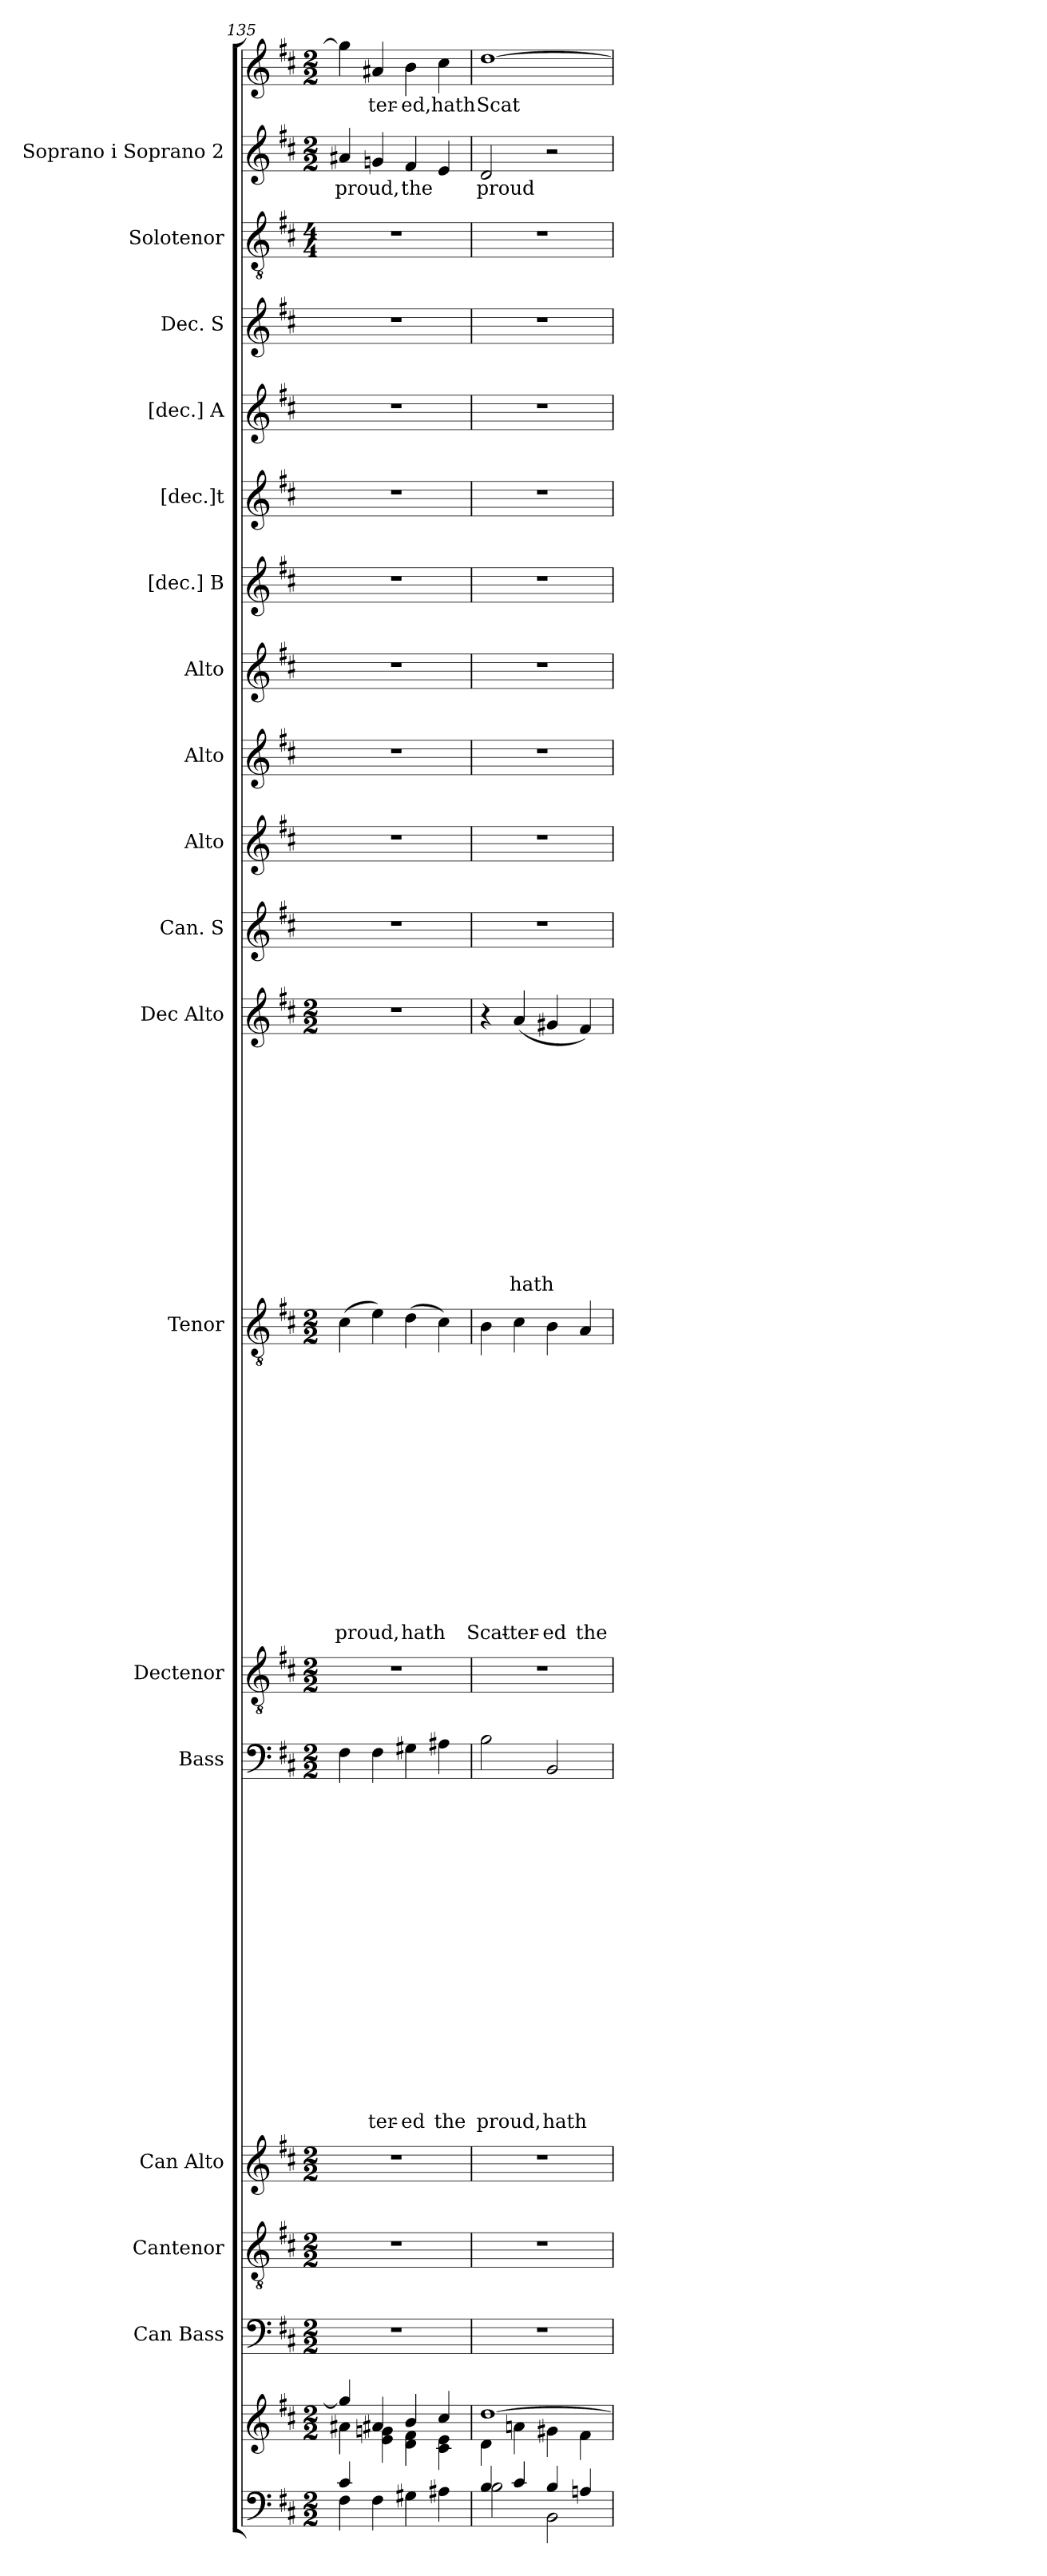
**kern	**kern	**kern	**kern	**kern	**kern	**text	**text	**text	**text	**text	**text	**text	**text	**text	**text	**text	**text	**text	**text	**text	**text	**text	**text	**kern	**kern	**text	**text	**text	**text	**text	**text	**text	**text	**text	**text	**text	**text	**text	**text	**text	**kern	**text	**text	**text	**text	**text	**text	**text	**text	**text	**text	**text	**text	**text	**kern	**kern	**kern	**kern	**kern	**kern	**kern	**kern	**kern	**kern	**text	**kern	**text
*part19	*part18	*part17	*part16	*part15	*part14	*part14	*part14	*part14	*part14	*part14	*part14	*part14	*part14	*part14	*part14	*part14	*part14	*part14	*part14	*part14	*part14	*part14	*part14	*part13	*part12	*part12	*part12	*part12	*part12	*part12	*part12	*part12	*part12	*part12	*part12	*part12	*part12	*part12	*part12	*part12	*part11	*part11	*part11	*part11	*part11	*part11	*part11	*part11	*part11	*part11	*part11	*part11	*part11	*part11	*part10	*part9	*part8	*part7	*part6	*part5	*part4	*part3	*part2	*part1	*part1	*part1	*part1
*staff20	*staff19	*staff18	*staff17	*staff16	*staff15	*staff15	*staff15	*staff15	*staff15	*staff15	*staff15	*staff15	*staff15	*staff15	*staff15	*staff15	*staff15	*staff15	*staff15	*staff15	*staff15	*staff15	*staff15	*staff14	*staff13	*staff13	*staff13	*staff13	*staff13	*staff13	*staff13	*staff13	*staff13	*staff13	*staff13	*staff13	*staff13	*staff13	*staff13	*staff13	*staff12	*staff12	*staff12	*staff12	*staff12	*staff12	*staff12	*staff12	*staff12	*staff12	*staff12	*staff12	*staff12	*staff12	*staff11	*staff10	*staff9	*staff8	*staff7	*staff6	*staff5	*staff4	*staff3	*staff2	*staff2	*staff1	*staff1
*	*	*I"Can Bass	*I"Cantenor	*I"Can Alto	*I"Bass	*	*	*	*	*	*	*	*	*	*	*	*	*	*	*	*	*	*	*I"Dectenor	*I"Tenor	*	*	*	*	*	*	*	*	*	*	*	*	*	*	*	*I"Dec Alto	*	*	*	*	*	*	*	*	*	*	*	*	*	*I"Can. S	*I"Alto	*I"Alto	*I"Alto	*I"[dec.] B	*I"[dec.]t	*I"[dec.] A	*I"Dec. S	*I"Solotenor	*I"Soprano i Soprano 2	*	*	*
*	*	*	*	*I'Can Alto	*I'Bass	*	*	*	*	*	*	*	*	*	*	*	*	*	*	*	*	*	*	*I'Dectenor	*	*	*	*	*	*	*	*	*	*	*	*	*	*	*	*	*I'Dec Alto	*	*	*	*	*	*	*	*	*	*	*	*	*	*	*	*	*	*	*	*	*	*	*I'Si	*	*	*
*clefF4	*clefG2	*clefF4	*clefGv2	*clefG2	*clefF4	*	*	*	*	*	*	*	*	*	*	*	*	*	*	*	*	*	*	*clefGv2	*clefGv2	*	*	*	*	*	*	*	*	*	*	*	*	*	*	*	*clefG2	*	*	*	*	*	*	*	*	*	*	*	*	*	*clefG2	*clefG2	*clefG2	*clefG2	*clefG2	*clefG2	*clefG2	*clefG2	*clefGv2	*clefG2	*	*clefG2	*
*k[f#c#]	*k[f#c#]	*k[f#c#]	*k[f#c#]	*k[f#c#]	*k[f#c#]	*	*	*	*	*	*	*	*	*	*	*	*	*	*	*	*	*	*	*k[f#c#]	*k[f#c#]	*	*	*	*	*	*	*	*	*	*	*	*	*	*	*	*k[f#c#]	*	*	*	*	*	*	*	*	*	*	*	*	*	*k[f#c#]	*k[f#c#]	*k[f#c#]	*k[f#c#]	*k[f#c#]	*k[f#c#]	*k[f#c#]	*k[f#c#]	*k[f#c#]	*k[f#c#]	*	*k[f#c#]	*
*D:	*D:	*D:	*D:	*D:	*D:	*	*	*	*	*	*	*	*	*	*	*	*	*	*	*	*	*	*	*D:	*D:	*	*	*	*	*	*	*	*	*	*	*	*	*	*	*	*D:	*	*	*	*	*	*	*	*	*	*	*	*	*	*D:	*D:	*D:	*D:	*D:	*D:	*D:	*D:	*D:	*D:	*	*D:	*
*M2/2	*M2/2	*M2/2	*M2/2	*M2/2	*M2/2	*	*	*	*	*	*	*	*	*	*	*	*	*	*	*	*	*	*	*M2/2	*M2/2	*	*	*	*	*	*	*	*	*	*	*	*	*	*	*	*M2/2	*	*	*	*	*	*	*	*	*	*	*	*	*	*	*	*	*	*	*	*	*	*M4/4	*M2/2	*	*M2/2	*
=135	=135	=135	=135	=135	=135	=135	=135	=135	=135	=135	=135	=135	=135	=135	=135	=135	=135	=135	=135	=135	=135	=135	=135	=135	=135	=135	=135	=135	=135	=135	=135	=135	=135	=135	=135	=135	=135	=135	=135	=135	=135	=135	=135	=135	=135	=135	=135	=135	=135	=135	=135	=135	=135	=135	=135	=135	=135	=135	=135	=135	=135	=135	=135	=135	=135	=135	=135
*^	*^	*	*	*	*	*	*	*	*	*	*	*	*	*	*	*	*	*	*	*	*	*	*	*	*	*	*	*	*	*	*	*	*	*	*	*	*	*	*	*	*	*	*	*	*	*	*	*	*	*	*	*	*	*	*	*	*	*	*	*	*	*	*	*	*	*	*
!	!	!	!	!	!	!	!	!	!	!	!	!	!	!	!	!	!	!	!	!	!	!	!	!	!	!	!	!	!	!	!	!	!	!	!	!	!	!	!	!	!	!LO:LY:b	!	!	!	!	!	!	!	!	!	!	!	!	!	!	!	!	!	!	!	!	!	!	!	!	!LO:LY:b	!	!
4c#/	4F#\	4gg/]	4a#X\	1r	1r	1r	4F#\	.	.	.	.	.	.	.	.	.	.	.	.	.	.	.	.	.	.	1r	(>4c#\	.	.	.	.	.	.	.	.	.	.	.	.	.	.	proud,	1r	.	.	.	.	.	.	.	.	.	.	.	.	.	1r	1r	1r	1r	1r	1r	1r	1r	1r	4a#X/	proud,	4gg\]	.
!	!	!	!	!	!	!	!	!	!	!	!	!	!	!	!	!	!	!	!	!	!	!	!	!	!LO:LY:b	!	!	!	!	!	!	!	!	!	!	!	!	!	!	!	!	!	!	!	!	!	!	!	!	!	!	!	!	!	!	!	!	!	!	!	!	!	!	!	!	!	!	!	!LO:LY:b
2.ryy	4F#\	4a#X/	4e\ 4gn\	.	.	.	4F#\	.	.	.	.	.	.	.	.	.	.	.	.	.	.	.	.	.	-ter-	.	4e\)	.	.	.	.	.	.	.	.	.	.	.	.	.	.	.	.	.	.	.	.	.	.	.	.	.	.	.	.	.	.	.	.	.	.	.	.	.	.	4gn/	.	4a#X/	ter-
!	!	!	!	!	!	!	!	!	!	!	!	!	!	!	!	!	!	!	!	!	!	!	!	!	!LO:LY:b:rj	!	!	!	!	!	!	!	!	!	!	!	!	!	!	!	!	!LO:LY:b	!	!	!	!	!	!	!	!	!	!	!	!	!	!	!	!	!	!	!	!	!	!	!	!	!LO:LY:b	!	!LO:LY:b
.	4G#X\	4b/	4d\ 4f#\	.	.	.	4G#X\	.	.	.	.	.	.	.	.	.	.	.	.	.	.	.	.	.	-ed	.	(>4d\	.	.	.	.	.	.	.	.	.	.	.	.	.	.	hath	.	.	.	.	.	.	.	.	.	.	.	.	.	.	.	.	.	.	.	.	.	.	.	4f#/	the	4b\	-ed,hath
!	!	!	!	!	!	!	!	!	!	!	!	!	!	!	!	!	!	!	!	!	!	!	!	!	!LO:LY:b	!	!	!	!	!	!	!	!	!	!	!	!	!	!	!	!	!	!	!	!	!	!	!	!	!	!	!	!	!	!	!	!	!	!	!	!	!	!	!	!	!	!	!	!
.	4A#X\	4cc#/	4c#\ 4e\	.	.	.	4A#X\	.	.	.	.	.	.	.	.	.	.	.	.	.	.	.	.	.	the	.	4c#\)	.	.	.	.	.	.	.	.	.	.	.	.	.	.	.	.	.	.	.	.	.	.	.	.	.	.	.	.	.	.	.	.	.	.	.	.	.	.	4e/	.	4cc#\	.
=136	=136	=136	=136	=136	=136	=136	=136	=136	=136	=136	=136	=136	=136	=136	=136	=136	=136	=136	=136	=136	=136	=136	=136	=136	=136	=136	=136	=136	=136	=136	=136	=136	=136	=136	=136	=136	=136	=136	=136	=136	=136	=136	=136	=136	=136	=136	=136	=136	=136	=136	=136	=136	=136	=136	=136	=136	=136	=136	=136	=136	=136	=136	=136	=136	=136	=136	=136	=136	=136
!	!	!	!	!	!	!	!	!	!	!	!	!	!	!	!	!	!	!	!	!	!	!	!	!	!LO:LY:b	!	!	!	!	!	!	!	!	!	!	!	!	!	!	!	!	!LO:LY:b	!	!	!	!	!	!	!	!	!	!	!	!	!	!	!	!	!	!	!	!	!	!	!	!	!LO:LY:b	!	!LO:LY:b
4B/	2B\	[>1dd	4d\	1r	1r	1r	2B\	.	.	.	.	.	.	.	.	.	.	.	.	.	.	.	.	.	proud,	1r	4B\	.	.	.	.	.	.	.	.	.	.	.	.	.	.	Scat-	4r	.	.	.	.	.	.	.	.	.	.	.	.	.	1r	1r	1r	1r	1r	1r	1r	1r	1r	2d/	-proud	[>1dd	Scat-
!	!	!	!	!	!	!	!	!	!	!	!	!	!	!	!	!	!	!	!	!	!	!	!	!	!	!	!	!	!	!	!	!	!	!	!	!	!	!	!	!	!	!LO:LY:b	!	!	!	!	!	!	!	!	!	!	!	!	!	!LO:LY:b	!	!	!	!	!	!	!	!	!	!	!	!	!
4c#/	.	.	4an\	.	.	.	.	.	.	.	.	.	.	.	.	.	.	.	.	.	.	.	.	.	.	.	4c#\	.	.	.	.	.	.	.	.	.	.	.	.	.	.	-ter-	(<4a/	.	.	.	.	.	.	.	.	.	.	.	.	hath	.	.	.	.	.	.	.	.	.	.	.	.	.
!	!	!	!	!	!	!	!	!	!	!	!	!	!	!	!	!	!	!	!	!	!	!	!	!	!LO:LY:b	!	!	!	!	!	!	!	!	!	!	!	!	!	!	!	!	!LO:LY:b:rj	!	!	!	!	!	!	!	!	!	!	!	!	!	!	!	!	!	!	!	!	!	!	!	!	!	!	!
4B/	2BB\	.	4g#X\	.	.	.	2BB/	.	.	.	.	.	.	.	.	.	.	.	.	.	.	.	.	.	hath	.	4B\	.	.	.	.	.	.	.	.	.	.	.	.	.	.	-ed	4g#X/	.	.	.	.	.	.	.	.	.	.	.	.	.	.	.	.	.	.	.	.	.	.	2r	.	.	.
!	!	!	!	!	!	!	!	!	!	!	!	!	!	!	!	!	!	!	!	!	!	!	!	!	!	!	!	!	!	!	!	!	!	!	!	!	!	!	!	!	!	!LO:LY:b	!	!	!	!	!	!	!	!	!	!	!	!	!	!	!	!	!	!	!	!	!	!	!	!	!	!	!
4An/	.	.	4f#\	.	.	.	.	.	.	.	.	.	.	.	.	.	.	.	.	.	.	.	.	.	.	.	4A/	.	.	.	.	.	.	.	.	.	.	.	.	.	.	the	4f#/)	.	.	.	.	.	.	.	.	.	.	.	.	.	.	.	.	.	.	.	.	.	.	.	.	.	.
*v	*v	*	*	*	*	*	*	*	*	*	*	*	*	*	*	*	*	*	*	*	*	*	*	*	*	*	*	*	*	*	*	*	*	*	*	*	*	*	*	*	*	*	*	*	*	*	*	*	*	*	*	*	*	*	*	*	*	*	*	*	*	*	*	*	*	*	*	*	*
*	*v	*v	*	*	*	*	*	*	*	*	*	*	*	*	*	*	*	*	*	*	*	*	*	*	*	*	*	*	*	*	*	*	*	*	*	*	*	*	*	*	*	*	*	*	*	*	*	*	*	*	*	*	*	*	*	*	*	*	*	*	*	*	*	*	*	*	*	*
=	=	=	=	=	=	=	=	=	=	=	=	=	=	=	=	=	=	=	=	=	=	=	=	=	=	=	=	=	=	=	=	=	=	=	=	=	=	=	=	=	=	=	=	=	=	=	=	=	=	=	=	=	=	=	=	=	=	=	=	=	=	=	=	=	=	=	=
*-	*-	*-	*-	*-	*-	*-	*-	*-	*-	*-	*-	*-	*-	*-	*-	*-	*-	*-	*-	*-	*-	*-	*-	*-	*-	*-	*-	*-	*-	*-	*-	*-	*-	*-	*-	*-	*-	*-	*-	*-	*-	*-	*-	*-	*-	*-	*-	*-	*-	*-	*-	*-	*-	*-	*-	*-	*-	*-	*-	*-	*-	*-	*-	*-	*-	*-	*-
